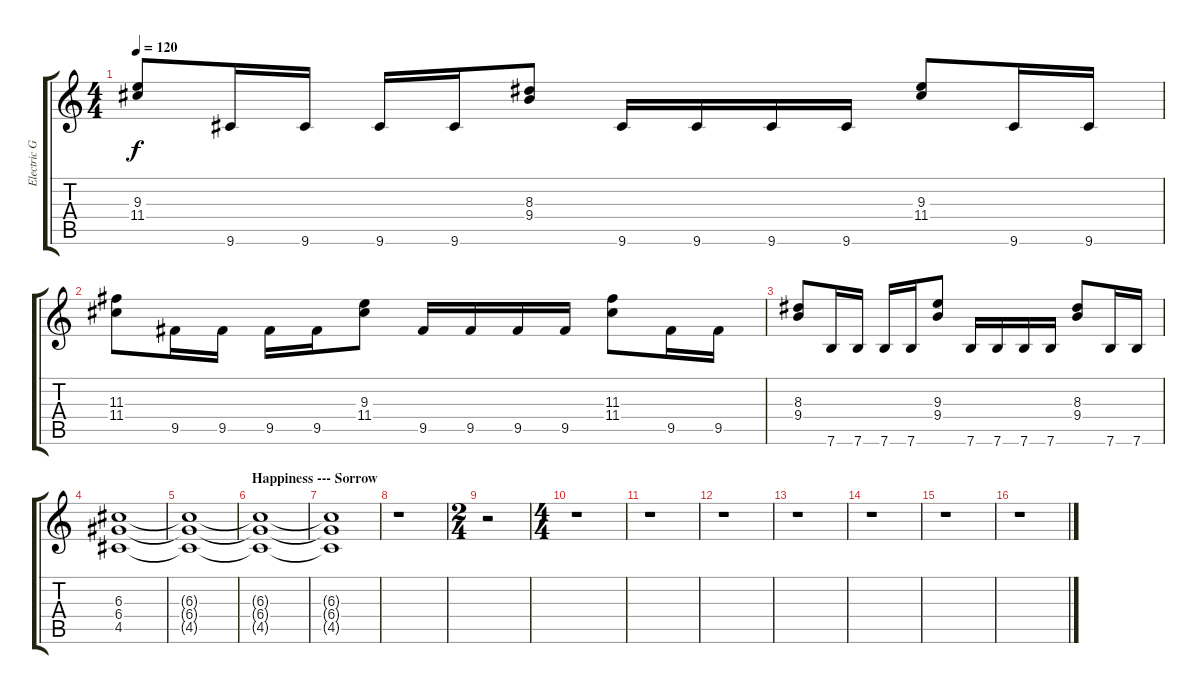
\track ("Electric Guitar" "Electric G") {instrument distortionguitar}
\staff {score tabs}
\tuning (E4 B3 G3 D3 A2 E2) {hide}
\ts (4 4)
\tempo 120
\clef g2
\ks c
(9.3 11.4).8{dy f} 9.6.16 9.6.16 9.6.16 9.6.16 (8.3 9.4).8 9.6.16 9.6.16 9.6.16 9.6.16 (9.3 11.4).8 9.6.16 9.6.16 |
(11.3 11.4).8 9.5.16 9.5.16 9.5.16 9.5.16 (9.3 11.4).8 9.5.16 9.5.16 9.5.16 9.5.16 (11.3 11.4).8 9.5.16 9.5.16 |
(8.3 9.4).8 7.6.16 7.6.16 7.6.16 7.6.16 (9.3 9.4).8 7.6.16 7.6.16 7.6.16 7.6.16 (8.3 9.4).8 7.6.16 7.6.16 |
(6.3 6.4 4.5).1{volume 0} |
(6.3{t} 6.4{t} 4.5{t}).1 |
\section ("" "Happiness --- Sorrow")
(6.3{t} 6.4{t} 4.5{t}).1 |
(6.3{t} 6.4{t} 4.5{t}).1 |
r.1 |
\ts (2 4)
r.2 |
\ts (4 4)
r.1 |
r.1 |
r.1 |
r.1 |
r.1 |
r.1 |
r.1
